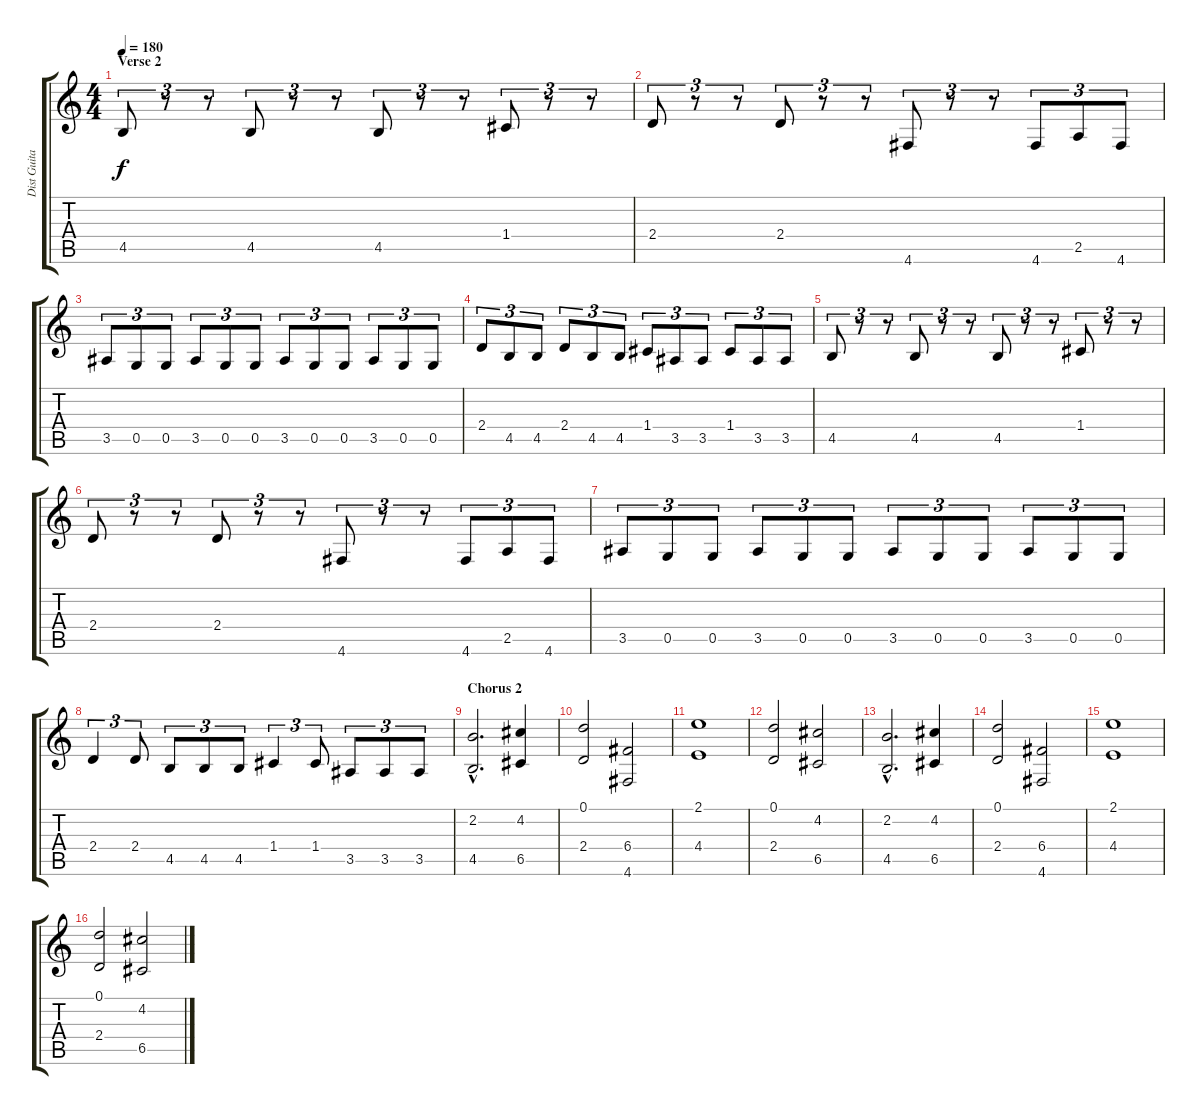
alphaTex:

\track ("Dist Guitar 1" "Dist Guita") {instrument distortionguitar}
\staff {score tabs}
\tuning (D4 A3 F3 C3 G2 D2) {hide}
\ts (4 4)
\section ("" "Verse 2")
\tempo 180
\clef g2
\ks c
4.5.8{tu (3 2) dy f} r.8{tu (3 2)} r.8{tu (3 2)} 4.5.8{tu (3 2)} r.8{tu (3 2)} r.8{tu (3 2)} 4.5.8{tu (3 2)} r.8{tu (3 2)} r.8{tu (3 2)} 1.4.8{tu (3 2)} r.8{tu (3 2)} r.8{tu (3 2)} |
2.4.8{tu (3 2)} r.8{tu (3 2)} r.8{tu (3 2)} 2.4.8{tu (3 2)} r.8{tu (3 2)} r.8{tu (3 2)} 4.6.8{tu (3 2)} r.8{tu (3 2)} r.8{tu (3 2)} 4.6.8{tu (3 2)} 2.5.8{tu (3 2)} 4.6.8{tu (3 2)} |
3.5.8{tu (3 2)} 0.5.8{tu (3 2)} 0.5.8{tu (3 2)} 3.5.8{tu (3 2)} 0.5.8{tu (3 2)} 0.5.8{tu (3 2)} 3.5.8{tu (3 2)} 0.5.8{tu (3 2)} 0.5.8{tu (3 2)} 3.5.8{tu (3 2)} 0.5.8{tu (3 2)} 0.5.8{tu (3 2)} |
2.4.8{tu (3 2)} 4.5.8{tu (3 2)} 4.5.8{tu (3 2)} 2.4.8{tu (3 2)} 4.5.8{tu (3 2)} 4.5.8{tu (3 2)} 1.4.8{tu (3 2)} 3.5.8{tu (3 2)} 3.5.8{tu (3 2)} 1.4.8{tu (3 2)} 3.5.8{tu (3 2)} 3.5.8{tu (3 2)} |
4.5.8{tu (3 2)} r.8{tu (3 2)} r.8{tu (3 2)} 4.5.8{tu (3 2)} r.8{tu (3 2)} r.8{tu (3 2)} 4.5.8{tu (3 2)} r.8{tu (3 2)} r.8{tu (3 2)} 1.4.8{tu (3 2)} r.8{tu (3 2)} r.8{tu (3 2)} |
2.4.8{tu (3 2)} r.8{tu (3 2)} r.8{tu (3 2)} 2.4.8{tu (3 2)} r.8{tu (3 2)} r.8{tu (3 2)} 4.6.8{tu (3 2)} r.8{tu (3 2)} r.8{tu (3 2)} 4.6.8{tu (3 2)} 2.5.8{tu (3 2)} 4.6.8{tu (3 2)} |
3.5.8{tu (3 2)} 0.5.8{tu (3 2)} 0.5.8{tu (3 2)} 3.5.8{tu (3 2)} 0.5.8{tu (3 2)} 0.5.8{tu (3 2)} 3.5.8{tu (3 2)} 0.5.8{tu (3 2)} 0.5.8{tu (3 2)} 3.5.8{tu (3 2)} 0.5.8{tu (3 2)} 0.5.8{tu (3 2)} |
2.4.4{tu (3 2)} 2.4.8{tu (3 2)} 4.5.8{tu (3 2)} 4.5.8{tu (3 2)} 4.5.8{tu (3 2)} 1.4.4{tu (3 2)} 1.4.8{tu (3 2)} 3.5.8{tu (3 2)} 3.5.8{tu (3 2)} 3.5.8{tu (3 2)} |
\section ("" "Chorus 2")
(2.2{hac} 4.5{hac}).2{d} (4.2 6.5).4 |
(0.1 2.4).2 (6.4 4.6).2 |
(2.1 4.4).1 |
(0.1 2.4).2 (4.2 6.5).2 |
(2.2{hac} 4.5{hac}).2{d} (4.2 6.5).4 |
(0.1 2.4).2 (6.4 4.6).2 |
(2.1 4.4).1 |
(0.1 2.4).2 (4.2 6.5).2
